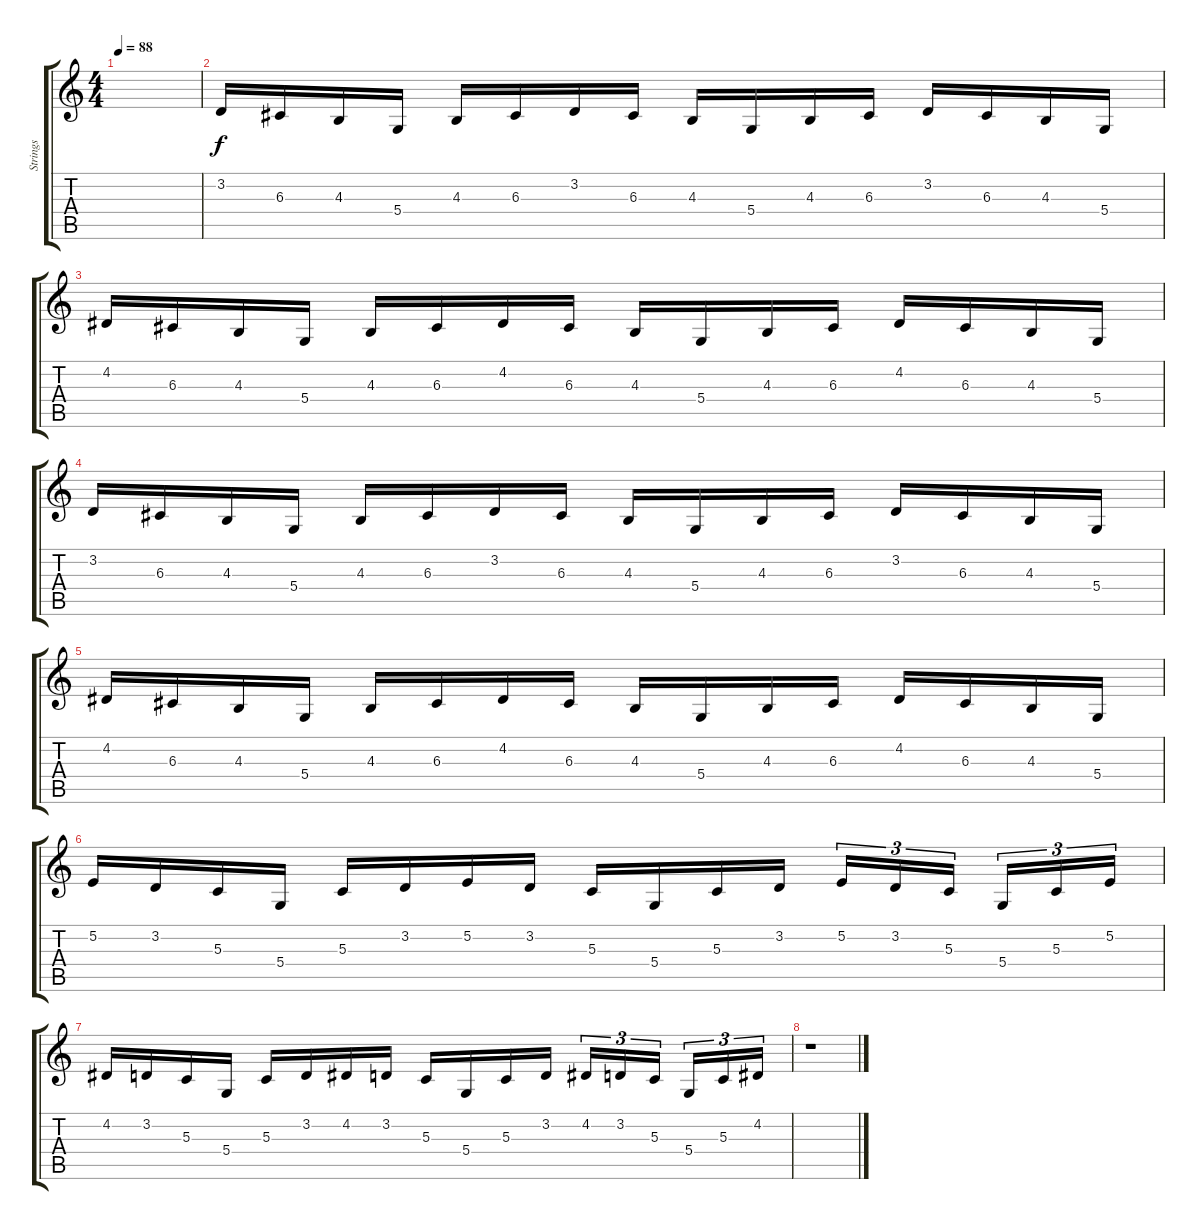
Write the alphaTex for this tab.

\track ("Strings" "Strings") {instrument synthstrings1}
\staff {score tabs}
\tuning (E4 B3 G3 D3 A2 E2) {hide}
\ts (4 4)
\tempo 88
\clef g2
\ks c
|
3.2.16 6.3.16 4.3.16 5.4.16 4.3.16 6.3.16 3.2.16 6.3.16 4.3.16 5.4.16 4.3.16 6.3.16 3.2.16 6.3.16 4.3.16 5.4.16 |
4.2.16 6.3.16 4.3.16 5.4.16 4.3.16 6.3.16 4.2.16 6.3.16 4.3.16 5.4.16 4.3.16 6.3.16 4.2.16 6.3.16 4.3.16 5.4.16 |
3.2.16 6.3.16 4.3.16 5.4.16 4.3.16 6.3.16 3.2.16 6.3.16 4.3.16 5.4.16 4.3.16 6.3.16 3.2.16 6.3.16 4.3.16 5.4.16 |
4.2.16 6.3.16 4.3.16 5.4.16 4.3.16 6.3.16 4.2.16 6.3.16 4.3.16 5.4.16 4.3.16 6.3.16 4.2.16 6.3.16 4.3.16 5.4.16 |
5.2.16 3.2.16 5.3.16 5.4.16 5.3.16 3.2.16 5.2.16 3.2.16 5.3.16 5.4.16 5.3.16 3.2.16 5.2.16{tu (3 2)} 3.2.16{tu (3 2)} 5.3.16{tu (3 2) beam splitsecondary} 5.4.16{tu (3 2)} 5.3.16{tu (3 2)} 5.2.16{tu (3 2)} |
4.2.16 3.2.16 5.3.16 5.4.16 5.3.16 3.2.16 4.2.16 3.2.16 5.3.16 5.4.16 5.3.16 3.2.16 4.2.16{tu (3 2)} 3.2.16{tu (3 2)} 5.3.16{tu (3 2) beam splitsecondary} 5.4.16{tu (3 2)} 5.3.16{tu (3 2)} 4.2.16{tu (3 2)} |
r.1
